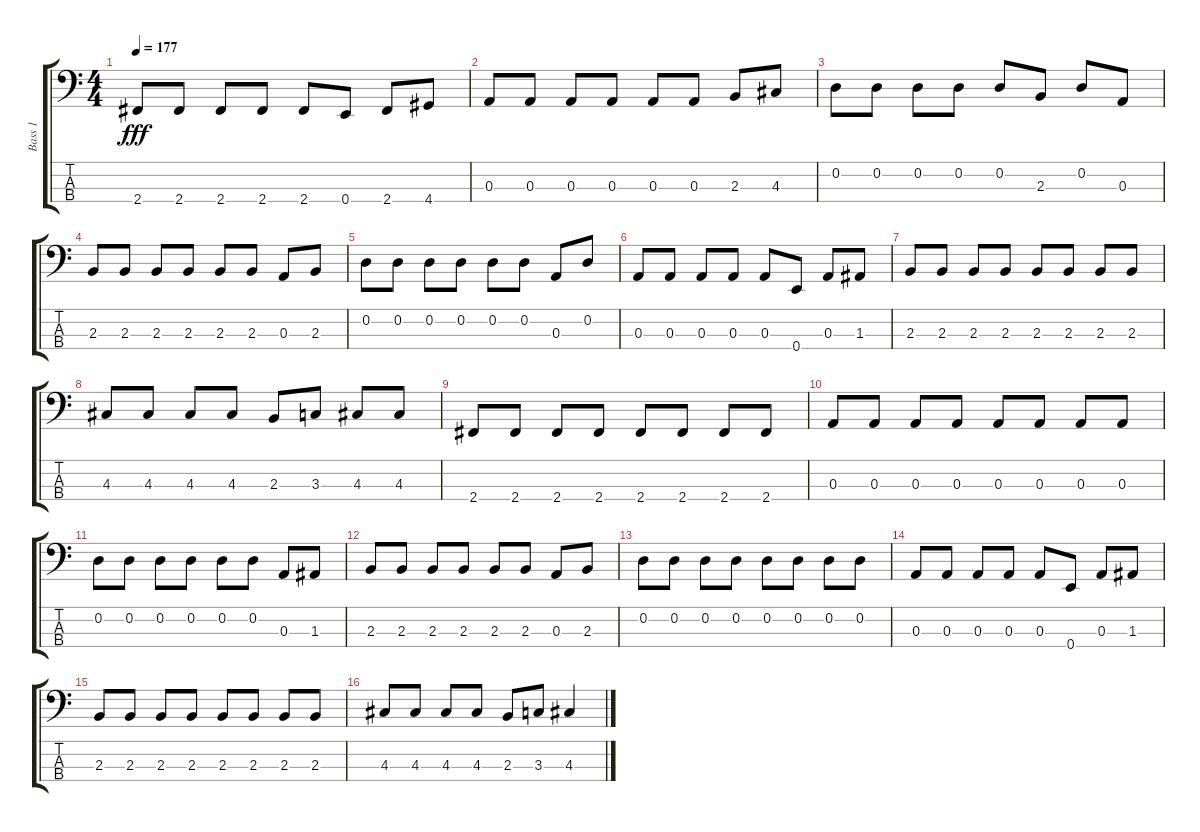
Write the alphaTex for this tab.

\track ("Bass 1" "Bass 1") {instrument electricbassfinger}
\staff {score tabs}
\tuning (G2 D2 A1 E1) {hide}
\ts (4 4)
\tempo 177
\clef f4
\ks c
2.4.8{dy fff} 2.4.8 2.4.8 2.4.8 2.4.8 0.4.8 2.4.8 4.4.8 |
0.3.8 0.3.8 0.3.8 0.3.8 0.3.8 0.3.8 2.3.8 4.3.8 |
0.2.8 0.2.8 0.2.8 0.2.8 0.2.8 2.3.8 0.2.8 0.3.8 |
2.3.8 2.3.8 2.3.8 2.3.8 2.3.8 2.3.8 0.3.8 2.3.8 |
0.2.8 0.2.8 0.2.8 0.2.8 0.2.8 0.2.8 0.3.8 0.2.8 |
0.3.8 0.3.8 0.3.8 0.3.8 0.3.8 0.4.8 0.3.8 1.3.8 |
2.3.8 2.3.8 2.3.8 2.3.8 2.3.8 2.3.8 2.3.8 2.3.8 |
4.3.8 4.3.8 4.3.8 4.3.8 2.3.8 3.3.8 4.3.8 4.3.8 |
2.4.8 2.4.8 2.4.8 2.4.8 2.4.8 2.4.8 2.4.8 2.4.8 |
0.3.8 0.3.8 0.3.8 0.3.8 0.3.8 0.3.8 0.3.8 0.3.8 |
0.2.8 0.2.8 0.2.8 0.2.8 0.2.8 0.2.8 0.3.8 1.3.8 |
2.3.8 2.3.8 2.3.8 2.3.8 2.3.8 2.3.8 0.3.8 2.3.8 |
0.2.8 0.2.8 0.2.8 0.2.8 0.2.8 0.2.8 0.2.8 0.2.8 |
0.3.8 0.3.8 0.3.8 0.3.8 0.3.8 0.4.8 0.3.8 1.3.8 |
2.3.8 2.3.8 2.3.8 2.3.8 2.3.8 2.3.8 2.3.8 2.3.8 |
4.3.8 4.3.8 4.3.8 4.3.8 2.3.8 3.3.8 4.3.4
